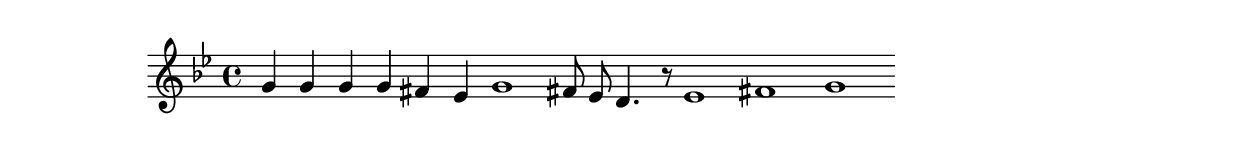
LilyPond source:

%% Do not edit this file; it is automatically
%% generated from LSR http://lsr.dsi.unimi.it
%% This file is in the public domain.
\version "2.13.39"

\header {
  lsrtags = "world-music"

%% Translation of GIT committish: 5160eccb26cee0bfd802d844233e4a8d795a1e94
  texidoces = "
Para las improvisaciones o @emph{taqasim} que son libres durante unos
momentos, se puede omitir la indicación de compás y se puede usar
@code{\\cadenzaOn}.  Podría ser necesario ajustar el estilo de
alteraciones accidentales, porque la ausencia de líneas divisorias
hará que la alteración aparezca una sola vez.  He aquí un ejemplo de
cómo podría ser el comienzo de una improvisación @emph{hijaz}:

"
doctitlees = "Improvisación de música árabe"


%% Translation of GIT committish: 0a868be38a775ecb1ef935b079000cebbc64de40
  texidocde = "
Bei Improvisation oder @emph{taqasim}, die zeitlich frei gespielt
werden, kann die Taktart ausgelassen werden und @code{\\cadenzaOn}
kann eingesetzt werden.  Es kann nötig sein, den Versetzungszeichenstil
anzupassen, weil sonst die Versetzungszeichen nur einmal ausgegeben
werden, da keine Taktlinien gesetzt sind.  Hier ein Beispiel, wie
der Beginn einer @emph{hijaz}-Improvisation aussehen könnte:

"

  doctitlede = "Arabische Improvisation"

  texidoc = "
For improvisations or taqasim which are temporarily free, the time
signature can be omitted and @code{\\cadenzaOn} can be used.  Adjusting
the accidental style might be required, since the absence of bar lines
will cause the accidental to be marked only once.  Here is an example
of what could be the start of a hijaz improvisation:

"
  doctitle = "Arabic improvisation"
} % begin verbatim

\include "arabic.ly"

\relative sol' {
  \key re \kurd
  #(set-accidental-style 'forget)
  \cadenzaOn
  sol4 sol sol sol fad mib sol1 fad8 mib re4. r8 mib1 fad sol
}
